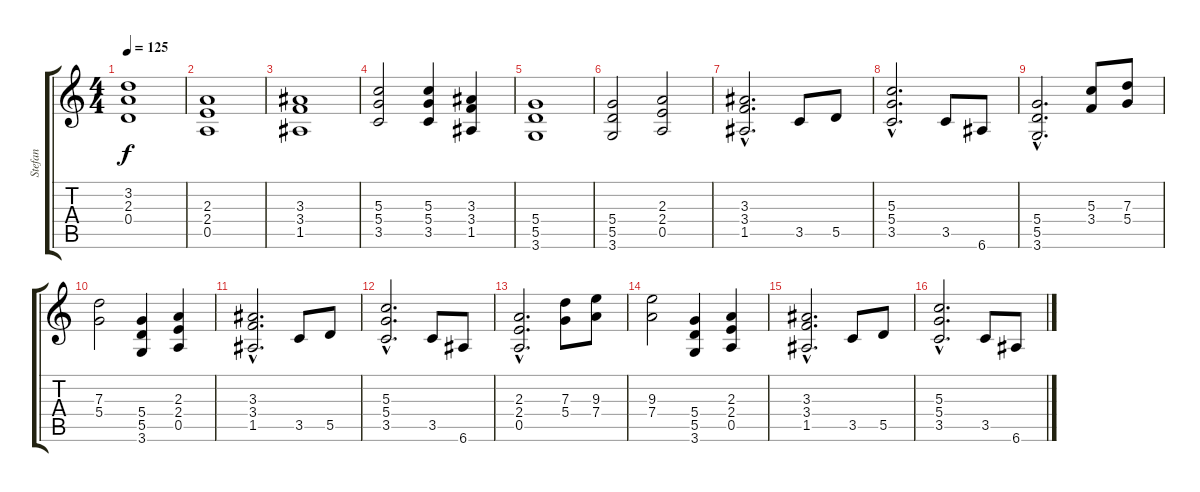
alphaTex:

\track ("Stefan" "Stefan") {instrument distortionguitar}
\staff {score tabs}
\tuning (E4 B3 G3 D3 A2 E2) {hide}
\ts (4 4)
\tempo 125
\clef g2
\ks c
(3.2 2.3 0.4).1{dy f} |
(2.3 2.4 0.5).1 |
(3.3 3.4 1.5).1 |
(5.3 5.4 3.5).2 (5.3 5.4 3.5).4 (3.3 3.4 1.5).4 |
(5.4 5.5 3.6).1 |
(5.4 5.5 3.6).2 (2.3 2.4 0.5).2 |
(3.3{hac} 3.4{hac} 1.5{hac}).2{d} 3.5.8 5.5.8 |
(5.3{hac} 5.4{hac} 3.5{hac}).2{d} 3.5.8 6.6.8 |
(5.4{hac} 5.5{hac} 3.6{hac}).2{d} (5.3 3.4).8 (7.3 5.4).8 |
(7.3 5.4).2 (5.4 5.5 3.6).4 (2.3 2.4 0.5).4 |
(3.3{hac} 3.4{hac} 1.5{hac}).2{d} 3.5.8 5.5.8 |
(5.3{hac} 5.4{hac} 3.5{hac}).2{d} 3.5.8 6.6.8 |
(2.3{hac} 2.4{hac} 0.5{hac}).2{d} (7.3 5.4).8 (9.3 7.4).8 |
(9.3 7.4).2 (5.4 5.5 3.6).4 (2.3 2.4 0.5).4 |
(3.3{hac} 3.4{hac} 1.5{hac}).2{d} 3.5.8 5.5.8 |
(5.3{hac} 5.4{hac} 3.5{hac}).2{d} 3.5.8 6.6.8
